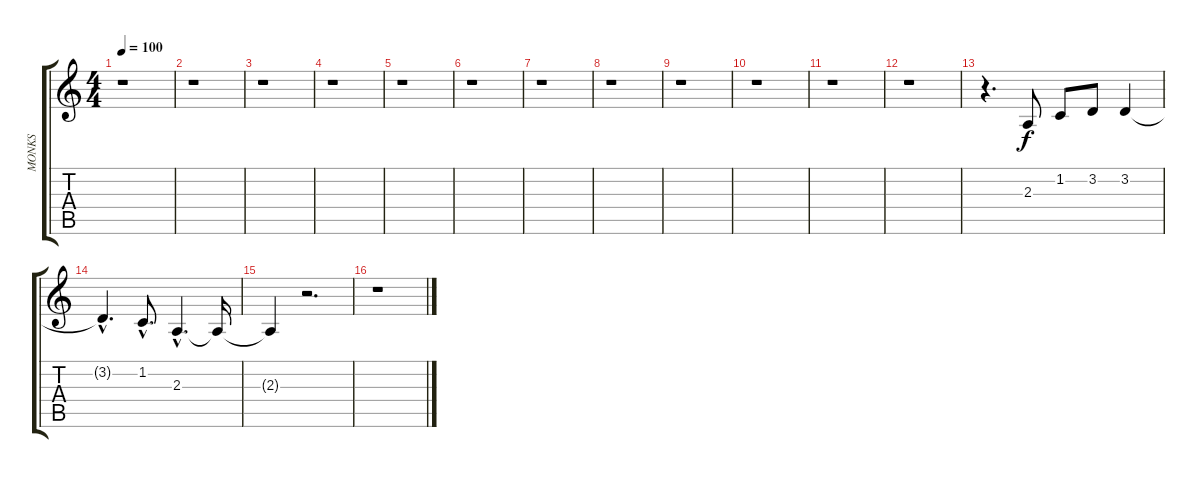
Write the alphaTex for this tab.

\track ("MONKS" "MONKS") {instrument musicbox}
\staff {score tabs}
\tuning (E4 B3 G3 D3 A2 E2) {hide}
\ts (4 4)
\tempo 100
\clef g2
\ks c
r.1{dy f} |
r.1 |
r.1 |
r.1 |
r.1 |
r.1 |
r.1 |
r.1 |
r.1 |
r.1 |
r.1 |
r.1 |
r.4{d} 2.3.8 1.2.8 3.2.8 3.2.4 |
3.2{hac t}.4{d} 1.2{hac}.8{d} 2.3{hac}.4{d} 2.3{t}.16 |
2.3{t}.4 r.2{d} |
r.1
